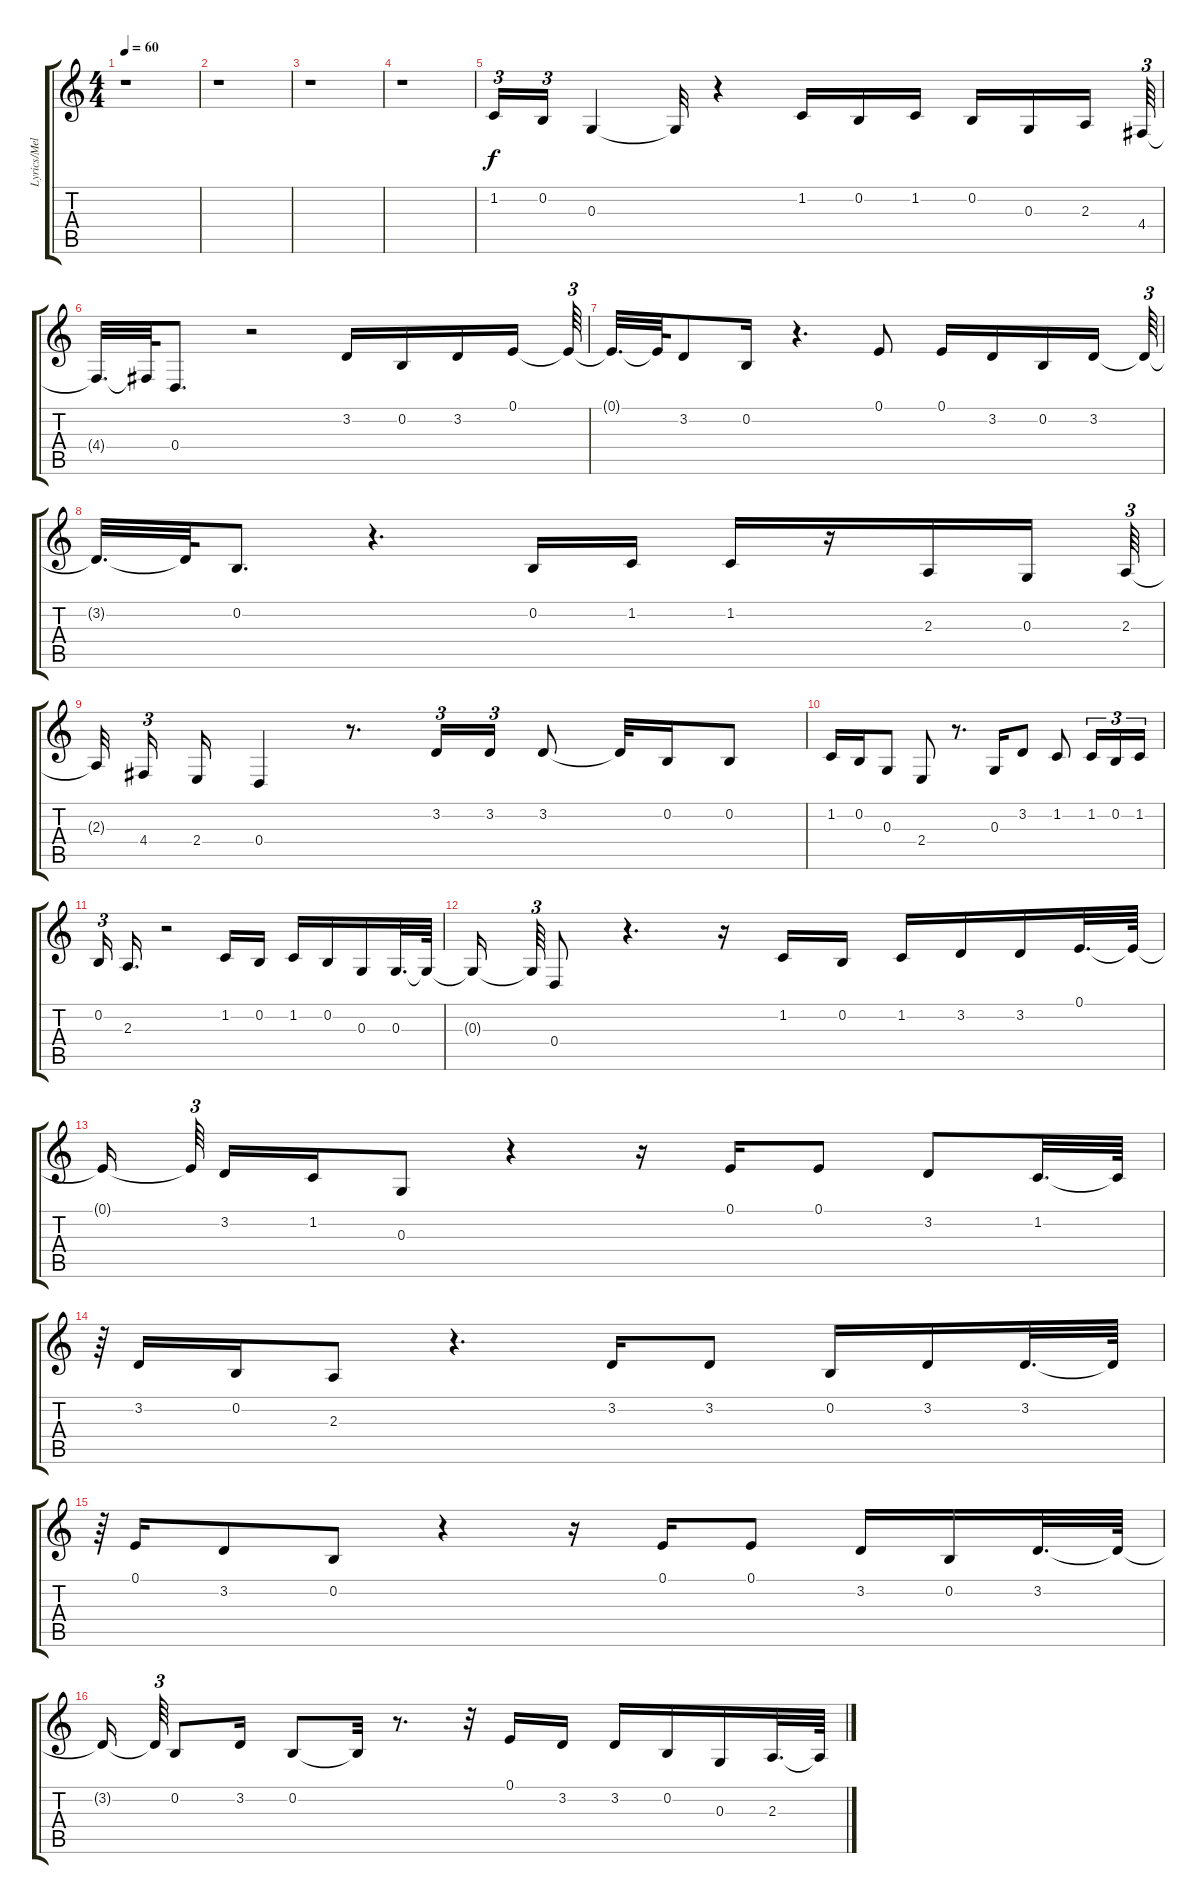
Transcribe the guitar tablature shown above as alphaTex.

\track ("Lyrics/Melody" "Lyrics/Mel") {instrument stringensemble2}
\staff {score tabs}
\tuning (E4 B3 G3 D3 A2 E2) {hide}
\ts (4 4)
\tempo 60
\clef g2
\ks c
r.1{dy f} |
r.1 |
r.1 |
r.1 |
1.2.16{tu (3 2)} 0.2.16{tu (3 2)} 0.3.4 0.3{t}.32 r.4 1.2.16 0.2.16 1.2.16 0.2.16 0.3.16 2.3.16 4.4.64{tu (3 2)} |
4.4{t}.32{d} 4.4{t}.64 0.4.8{d} r.2 3.2.16 0.2.16 3.2.16 0.1.16 0.1{t}.64{tu (3 2)} |
0.1{t}.32{d} 0.1{t}.64 3.2.8 0.2.16 r.4{d} 0.1.8 0.1.16 3.2.16 0.2.16 3.2.16 3.2{t}.64{tu (3 2)} |
3.2{t}.32{d} 3.2{t}.64 0.2.8{d} r.4{d} 0.2.16 1.2.16 1.2.16 r.16 2.3.16 0.3.16 2.3.64{tu (3 2)} |
2.3{t}.32 4.4.16{tu (3 2)} 2.4.16 0.4.4 r.8{d} 3.2.16{tu (3 2)} 3.2.16{tu (3 2)} 3.2.8 3.2{t}.32 0.2.16 0.2.8 |
1.2.16 0.2.16 0.3.8 2.4.8 r.8{d} 0.3.16 3.2.8 1.2.8 1.2.16{tu (3 2)} 0.2.16{tu (3 2)} 1.2.16{tu (3 2)} |
0.2.16{tu (3 2)} 2.3.16{d} r.2 1.2.16 0.2.16 1.2.16 0.2.16 0.3.16 0.3.32{d} 0.3{t}.64 |
0.3{t}.16 0.3{t}.64{tu (3 2)} 0.4.8 r.4{d} r.16 1.2.16 0.2.16 1.2.16 3.2.16 3.2.16 0.1.32{d} 0.1{t}.64 |
0.1{t}.16 0.1{t}.64{tu (3 2)} 3.2.16 1.2.16 0.3.8 r.4 r.16 0.1.16 0.1.8 3.2.8 1.2.32{d} 1.2{t}.64 |
r.64{tu (3 2)} 3.2.16 0.2.16 2.3.8 r.4{d} 3.2.16 3.2.8 0.2.16 3.2.16 3.2.32{d} 3.2{t}.64 |
r.64{tu (3 2)} 0.1.16 3.2.8 0.2.8 r.4 r.16 0.1.16 0.1.8 3.2.16 0.2.16 3.2.32{d} 3.2{t}.64 |
3.2{t}.16 3.2{t}.64{tu (3 2)} 0.2.8 3.2.16 0.2.8 0.2{t}.32 r.8{d} r.32 0.1.16 3.2.16 3.2.16 0.2.16 0.3.16 2.3.32{d} 2.3{t}.64
